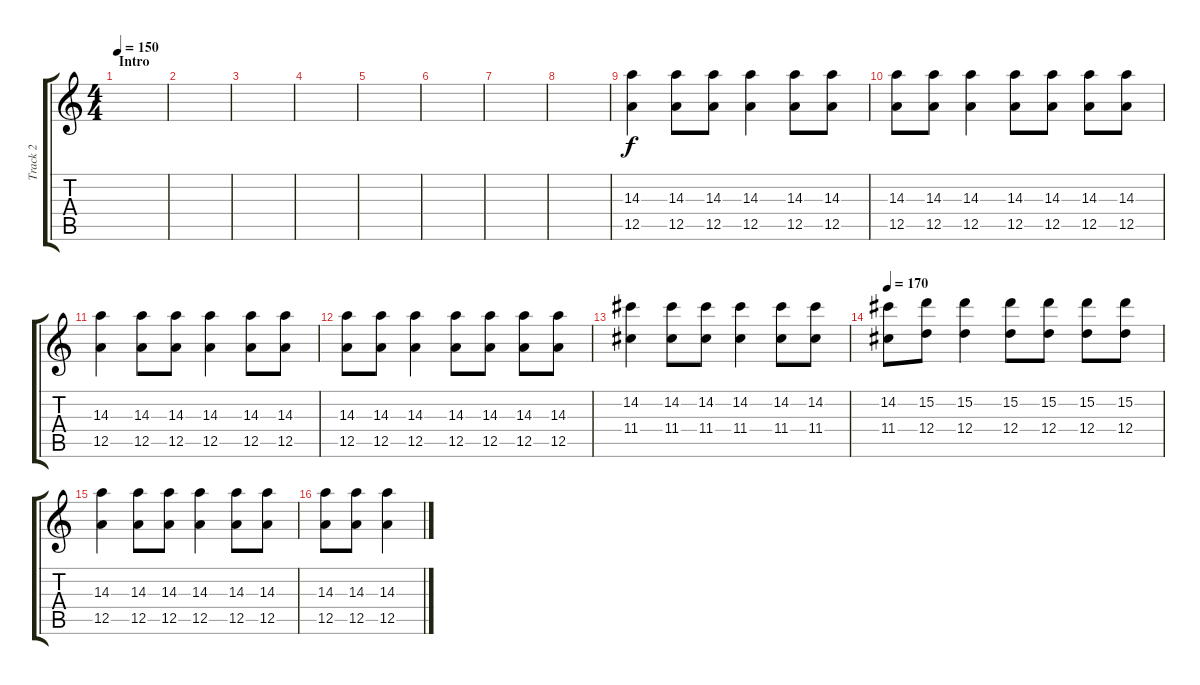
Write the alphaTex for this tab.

\track ("Track 2" "Track 2") {instrument acousticguitarsteel}
\staff {score tabs}
\tuning (E4 B3 G3 D3 A2 D2) {hide}
\ts (4 4)
\section ("" "Intro")
\tempo 150
\clef g2
\ks c
|
|
|
|
|
|
|
|
(14.3 12.5).4 (14.3 12.5).8 (14.3 12.5).8 (14.3 12.5).4 (14.3 12.5).8 (14.3 12.5).8 |
(14.3 12.5).8 (14.3 12.5).8 (14.3 12.5).4 (14.3 12.5).8 (14.3 12.5).8 (14.3 12.5).8 (14.3 12.5).8 |
(14.3 12.5).4 (14.3 12.5).8 (14.3 12.5).8 (14.3 12.5).4 (14.3 12.5).8 (14.3 12.5).8 |
(14.3 12.5).8 (14.3 12.5).8 (14.3 12.5).4 (14.3 12.5).8 (14.3 12.5).8 (14.3 12.5).8 (14.3 12.5).8 |
(14.2 11.4).4 (14.2 11.4).8 (14.2 11.4).8 (14.2 11.4).4 (14.2 11.4).8 (14.2 11.4).8 |
\tempo 170
(14.2 11.4).8 (15.2 12.4).8 (15.2 12.4).4 (15.2 12.4).8 (15.2 12.4).8 (15.2 12.4).8 (15.2 12.4).8 |
(14.3 12.5).4 (14.3 12.5).8 (14.3 12.5).8 (14.3 12.5).4 (14.3 12.5).8 (14.3 12.5).8 |
(14.3 12.5).8 (14.3 12.5).8 (14.3 12.5).4
